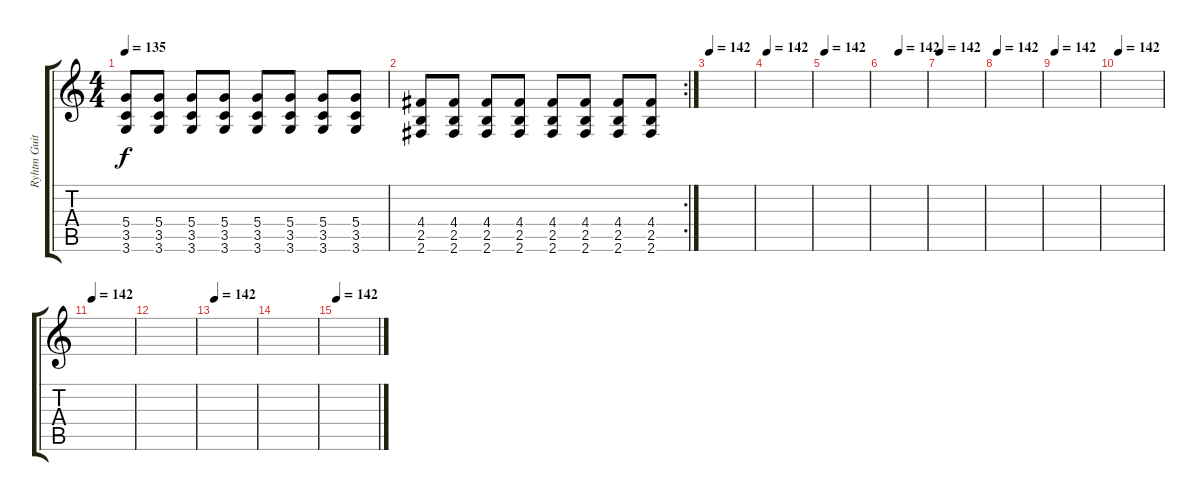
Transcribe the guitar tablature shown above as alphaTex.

\track ("Ryhtm Guitar" "Ryhtm Guit") {instrument overdrivenguitar}
\staff {score tabs}
\tuning (E4 B3 G3 D3 A2 E2) {hide}
\ts (4 4)
\tempo 135
\clef g2
\ks c
(5.4 3.5 3.6).8{dy f} (5.4 3.5 3.6).8 (5.4 3.5 3.6).8 (5.4 3.5 3.6).8 (5.4 3.5 3.6).8 (5.4 3.5 3.6).8 (5.4 3.5 3.6).8 (5.4 3.5 3.6).8 |
\rc 2
(4.4 2.5 2.6).8 (4.4 2.5 2.6).8 (4.4 2.5 2.6).8 (4.4 2.5 2.6).8 (4.4 2.5 2.6).8 (4.4 2.5 2.6).8 (4.4 2.5 2.6).8 (4.4 2.5 2.6).8 |
\tempo 142
|
\tempo 142
|
\tempo 142
|
\tempo (142 0.375)
|
\tempo 142
|
\tempo 142
|
\tempo 142
|
\tempo 142
|
\tempo 142
|
|
\tempo 142
|
|
\tempo 142
